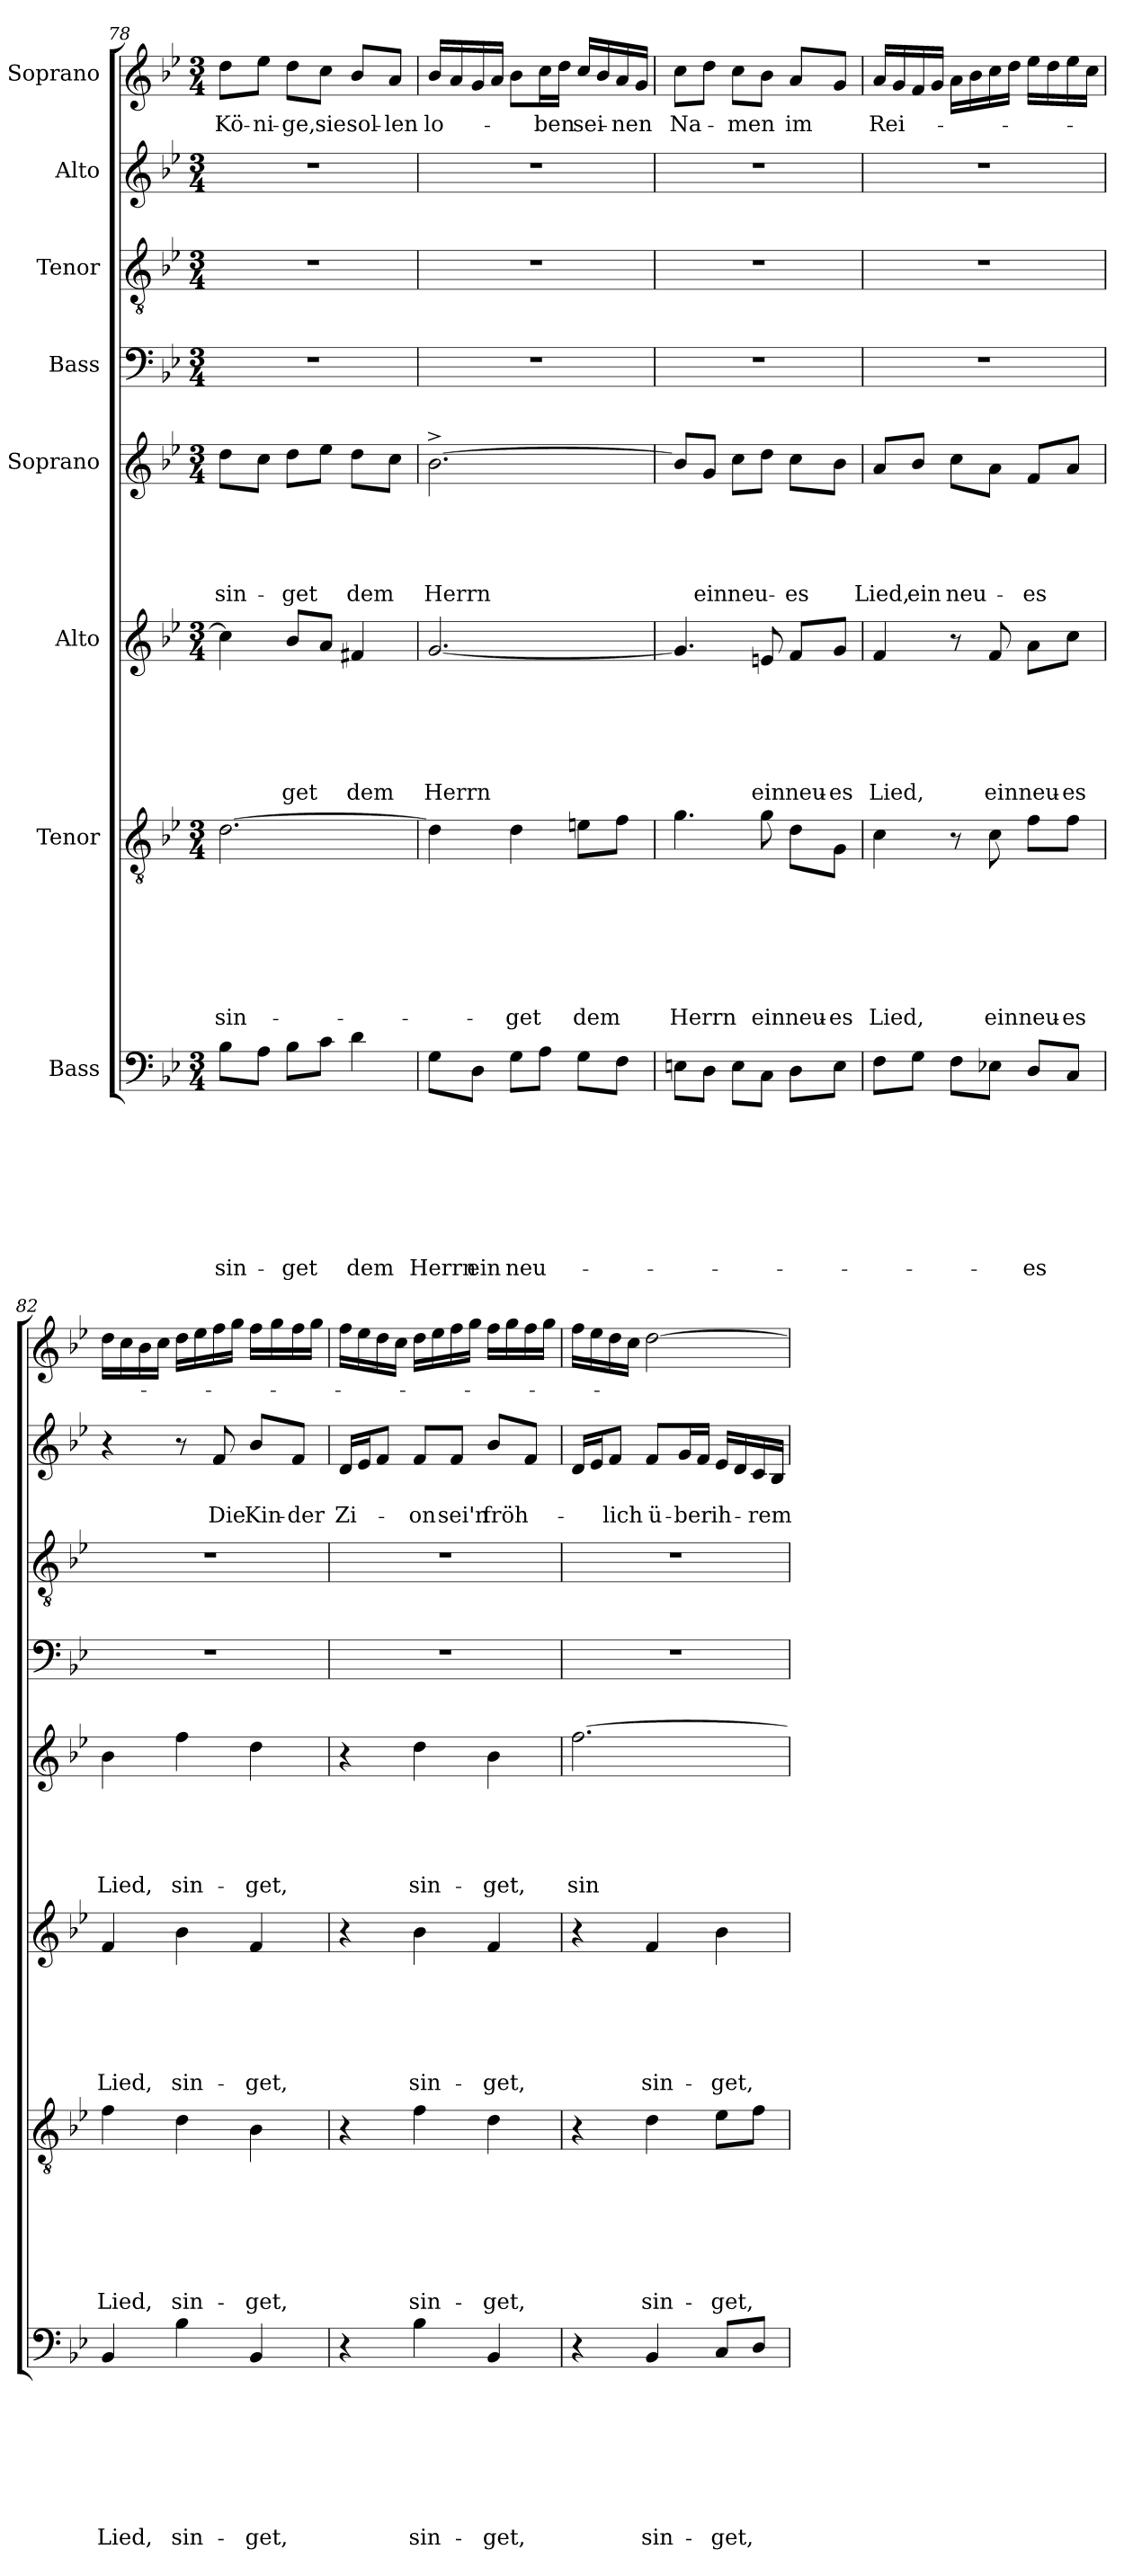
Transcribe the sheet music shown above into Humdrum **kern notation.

**kern	**text	**text	**text	**text	**text	**text	**text	**text	**kern	**text	**text	**text	**text	**text	**text	**text	**kern	**text	**text	**text	**text	**text	**text	**kern	**text	**text	**text	**text	**text	**kern	**kern	**kern	**text	**text	**kern	**text
*part8	*part8	*part8	*part8	*part8	*part8	*part8	*part8	*part8	*part7	*part7	*part7	*part7	*part7	*part7	*part7	*part7	*part6	*part6	*part6	*part6	*part6	*part6	*part6	*part5	*part5	*part5	*part5	*part5	*part5	*part4	*part3	*part2	*part2	*part2	*part1	*part1
*staff8	*staff8	*staff8	*staff8	*staff8	*staff8	*staff8	*staff8	*staff8	*staff7	*staff7	*staff7	*staff7	*staff7	*staff7	*staff7	*staff7	*staff6	*staff6	*staff6	*staff6	*staff6	*staff6	*staff6	*staff5	*staff5	*staff5	*staff5	*staff5	*staff5	*staff4	*staff3	*staff2	*staff2	*staff2	*staff1	*staff1
*I"Bass	*	*	*	*	*	*	*	*	*I"Tenor	*	*	*	*	*	*	*	*I"Alto	*	*	*	*	*	*	*I"Soprano	*	*	*	*	*	*I"Bass	*I"Tenor	*I"Alto	*	*	*I"Soprano	*
*clefF4	*	*	*	*	*	*	*	*	*clefGv2	*	*	*	*	*	*	*	*clefG2	*	*	*	*	*	*	*clefG2	*	*	*	*	*	*clefF4	*clefGv2	*clefG2	*	*	*clefG2	*
*k[b-e-]	*	*	*	*	*	*	*	*	*k[b-e-]	*	*	*	*	*	*	*	*k[b-e-]	*	*	*	*	*	*	*k[b-e-]	*	*	*	*	*	*k[b-e-]	*k[b-e-]	*k[b-e-]	*	*	*k[b-e-]	*
*B-:	*	*	*	*	*	*	*	*	*B-:	*	*	*	*	*	*	*	*B-:	*	*	*	*	*	*	*B-:	*	*	*	*	*	*B-:	*B-:	*B-:	*	*	*B-:	*
*M3/4	*	*	*	*	*	*	*	*	*M3/4	*	*	*	*	*	*	*	*M3/4	*	*	*	*	*	*	*M3/4	*	*	*	*	*	*M3/4	*M3/4	*M3/4	*	*	*M3/4	*
=78	=78	=78	=78	=78	=78	=78	=78	=78	=78	=78	=78	=78	=78	=78	=78	=78	=78	=78	=78	=78	=78	=78	=78	=78	=78	=78	=78	=78	=78	=78	=78	=78	=78	=78	=78	=78
!	!	!	!	!	!	!	!	!LO:LY:b	!	!	!	!	!	!	!	!LO:LY:b	!	!	!	!	!	!	!	!	!	!	!	!	!LO:LY:b	!LO:N:vis=1	!LO:N:vis=1	!LO:N:vis=1	!	!	!	!LO:LY:b
8B-\L	.	.	.	.	.	.	.	sin-	[>2.d\	.	.	.	.	.	.	sin-	4cc\]	.	.	.	.	.	.	8dd\L	.	.	.	.	sin-	2.r	2.r	2.r	.	.	8dd\L	Kö-
!	!	!	!	!	!	!	!	!	!	!	!	!	!	!	!	!	!	!	!	!	!	!	!	!	!	!	!	!	!	!	!	!	!	!	!	!LO:LY:b
8A\J	.	.	.	.	.	.	.	.	.	.	.	.	.	.	.	.	.	.	.	.	.	.	.	8cc\J	.	.	.	.	.	.	.	.	.	.	8ee-\J	-ni-
!	!	!	!	!	!	!	!	!LO:LY:b	!	!	!	!	!	!	!	!	!	!	!	!	!	!	!LO:LY:b	!	!	!	!	!	!LO:LY:b	!	!	!	!	!	!	!LO:LY:b
8B-\L	.	.	.	.	.	.	.	-get	.	.	.	.	.	.	.	.	8b-/L	.	.	.	.	.	-get	8dd\L	.	.	.	.	-get	.	.	.	.	.	8dd\L	-ge,
!	!	!	!	!	!	!	!	!	!	!	!	!	!	!	!	!	!	!	!	!	!	!	!	!	!	!	!	!	!	!	!	!	!	!	!	!LO:LY:b
8c\J	.	.	.	.	.	.	.	.	.	.	.	.	.	.	.	.	8a/J	.	.	.	.	.	.	8ee-\J	.	.	.	.	.	.	.	.	.	.	8cc\J	sie
!	!	!	!	!	!	!	!	!LO:LY:b	!	!	!	!	!	!	!	!	!	!	!	!	!	!	!LO:LY:b	!	!	!	!	!	!LO:LY:b	!	!	!	!	!	!	!LO:LY:b
4d\	.	.	.	.	.	.	.	dem	.	.	.	.	.	.	.	.	4f#X/	.	.	.	.	.	dem	8dd\L	.	.	.	.	dem	.	.	.	.	.	8b-/L	sol-
!	!	!	!	!	!	!	!	!	!	!	!	!	!	!	!	!	!	!	!	!	!	!	!	!	!	!	!	!	!	!	!	!	!	!	!	!LO:LY:b:rj
.	.	.	.	.	.	.	.	.	.	.	.	.	.	.	.	.	.	.	.	.	.	.	.	8cc\J	.	.	.	.	.	.	.	.	.	.	8a/J	-len
=79	=79	=79	=79	=79	=79	=79	=79	=79	=79	=79	=79	=79	=79	=79	=79	=79	=79	=79	=79	=79	=79	=79	=79	=79	=79	=79	=79	=79	=79	=79	=79	=79	=79	=79	=79	=79
!	!	!	!	!	!	!	!	!LO:LY:b	!	!	!	!	!	!	!	!	!	!	!	!	!	!	!LO:LY:b	!	!	!	!	!	!LO:LY:b	!LO:N:vis=1	!LO:N:vis=1	!LO:N:vis=1	!	!	!	!LO:LY:b
8G\L	.	.	.	.	.	.	.	Herrn	4d\]	.	.	.	.	.	.	.	[<2.g/	.	.	.	.	.	Herrn	[>2.b-^>\	.	.	.	.	Herrn	2.r	2.r	2.r	.	.	16b-/LL	lo-
.	.	.	.	.	.	.	.	.	.	.	.	.	.	.	.	.	.	.	.	.	.	.	.	.	.	.	.	.	.	.	.	.	.	.	16a/	.
!	!	!	!	!	!	!	!	!LO:LY:b	!	!	!	!	!	!	!	!	!	!	!	!	!	!	!	!	!	!	!	!	!	!	!	!	!	!	!	!
8D\J	.	.	.	.	.	.	.	ein	.	.	.	.	.	.	.	.	.	.	.	.	.	.	.	.	.	.	.	.	.	.	.	.	.	.	16g/	.
.	.	.	.	.	.	.	.	.	.	.	.	.	.	.	.	.	.	.	.	.	.	.	.	.	.	.	.	.	.	.	.	.	.	.	16a/JJ	.
!	!	!	!	!	!	!	!	!LO:LY:b	!	!	!	!	!	!	!	!LO:LY:b	!	!	!	!	!	!	!	!	!	!	!	!	!	!	!	!	!	!	!	!
8G\L	.	.	.	.	.	.	.	neu-	4d\	.	.	.	.	.	.	-get	.	.	.	.	.	.	.	.	.	.	.	.	.	.	.	.	.	.	8b-\L	.
!	!	!	!	!	!	!	!	!	!	!	!	!	!	!	!	!	!	!	!	!	!	!	!	!	!	!	!	!	!	!	!	!	!	!	!	!LO:LY:b
8A\J	.	.	.	.	.	.	.	.	.	.	.	.	.	.	.	.	.	.	.	.	.	.	.	.	.	.	.	.	.	.	.	.	.	.	16cc\L	-ben
.	.	.	.	.	.	.	.	.	.	.	.	.	.	.	.	.	.	.	.	.	.	.	.	.	.	.	.	.	.	.	.	.	.	.	16dd\JJ	.
!	!	!	!	!	!	!	!	!	!	!	!	!	!	!	!	!LO:LY:b	!	!	!	!	!	!	!	!	!	!	!	!	!	!	!	!	!	!	!	!LO:LY:b
8G\L	.	.	.	.	.	.	.	.	8en\L	.	.	.	.	.	.	dem	.	.	.	.	.	.	.	.	.	.	.	.	.	.	.	.	.	.	16cc/LL	sei-
.	.	.	.	.	.	.	.	.	.	.	.	.	.	.	.	.	.	.	.	.	.	.	.	.	.	.	.	.	.	.	.	.	.	.	16b-/	.
!	!	!	!	!	!	!	!	!	!	!	!	!	!	!	!	!	!	!	!	!	!	!	!	!	!	!	!	!	!	!	!	!	!	!	!	!LO:LY:b
8F\J	.	.	.	.	.	.	.	.	8f\J	.	.	.	.	.	.	.	.	.	.	.	.	.	.	.	.	.	.	.	.	.	.	.	.	.	16a/	-nen
.	.	.	.	.	.	.	.	.	.	.	.	.	.	.	.	.	.	.	.	.	.	.	.	.	.	.	.	.	.	.	.	.	.	.	16g/JJ	.
=80	=80	=80	=80	=80	=80	=80	=80	=80	=80	=80	=80	=80	=80	=80	=80	=80	=80	=80	=80	=80	=80	=80	=80	=80	=80	=80	=80	=80	=80	=80	=80	=80	=80	=80	=80	=80
!	!	!	!	!	!	!	!	!	!	!	!	!	!	!	!	!LO:LY:b	!	!	!	!	!	!	!	!	!	!	!	!	!	!LO:N:vis=1	!LO:N:vis=1	!LO:N:vis=1	!	!	!	!LO:LY:b
8En\L	.	.	.	.	.	.	.	.	4.g\	.	.	.	.	.	.	Herrn	4.g/]	.	.	.	.	.	.	8b-/L]	.	.	.	.	.	2.r	2.r	2.r	.	.	8cc\L	Na-
!	!	!	!	!	!	!	!	!	!	!	!	!	!	!	!	!	!	!	!	!	!	!	!	!	!	!	!	!	!LO:LY:b	!	!	!	!	!	!	!
8D\J	.	.	.	.	.	.	.	.	.	.	.	.	.	.	.	.	.	.	.	.	.	.	.	8g/J	.	.	.	.	ein	.	.	.	.	.	8dd\J	.
!	!	!	!	!	!	!	!	!	!	!	!	!	!	!	!	!	!	!	!	!	!	!	!	!	!	!	!	!	!LO:LY:b	!	!	!	!	!	!	!LO:LY:b
8E\L	.	.	.	.	.	.	.	.	.	.	.	.	.	.	.	.	.	.	.	.	.	.	.	8cc\L	.	.	.	.	neu-	.	.	.	.	.	8cc\L	-men
!	!	!	!	!	!	!	!	!	!	!	!	!	!	!	!	!LO:LY:b	!	!	!	!	!	!	!LO:LY:b	!	!	!	!	!	!	!	!	!	!	!	!	!
8C\J	.	.	.	.	.	.	.	.	8g\	.	.	.	.	.	.	ein	8en/	.	.	.	.	.	ein	8dd\J	.	.	.	.	.	.	.	.	.	.	8b-\J	.
!	!	!	!	!	!	!	!	!	!	!	!	!	!	!	!	!LO:LY:b	!	!	!	!	!	!	!LO:LY:b	!	!	!	!	!	!LO:LY:b	!	!	!	!	!	!	!LO:LY:b
8D\L	.	.	.	.	.	.	.	.	8d\L	.	.	.	.	.	.	neu-	8f/L	.	.	.	.	.	neu-	8cc\L	.	.	.	.	-es	.	.	.	.	.	8a/L	im
!	!	!	!	!	!	!	!	!	!	!	!	!	!	!	!	!LO:LY:b:rj	!	!	!	!	!	!	!LO:LY:b:rj	!	!	!	!	!	!	!	!	!	!	!	!	!
8E\J	.	.	.	.	.	.	.	.	8G\J	.	.	.	.	.	.	-es	8g/J	.	.	.	.	.	-es	8b-\J	.	.	.	.	.	.	.	.	.	.	8g/J	.
!!LO:LB:g=z
=81	=81	=81	=81	=81	=81	=81	=81	=81	=81	=81	=81	=81	=81	=81	=81	=81	=81	=81	=81	=81	=81	=81	=81	=81	=81	=81	=81	=81	=81	=81	=81	=81	=81	=81	=81	=81
!	!	!	!	!	!	!	!	!	!	!	!	!	!	!	!	!LO:LY:b	!	!	!	!	!	!	!LO:LY:b	!	!	!	!	!	!LO:LY:b	!LO:N:vis=1	!LO:N:vis=1	!LO:N:vis=1	!	!	!	!LO:LY:b
8F\L	.	.	.	.	.	.	.	.	4c\	.	.	.	.	.	.	Lied,	4f/	.	.	.	.	.	Lied,	8a/L	.	.	.	.	Lied,	2.r	2.r	2.r	.	.	16a/LL	Rei-
.	.	.	.	.	.	.	.	.	.	.	.	.	.	.	.	.	.	.	.	.	.	.	.	.	.	.	.	.	.	.	.	.	.	.	16g/	.
!	!	!	!	!	!	!	!	!	!	!	!	!	!	!	!	!	!	!	!	!	!	!	!	!	!	!	!	!	!LO:LY:b	!	!	!	!	!	!	!
8G\J	.	.	.	.	.	.	.	.	.	.	.	.	.	.	.	.	.	.	.	.	.	.	.	8b-/J	.	.	.	.	ein	.	.	.	.	.	16f/	.
.	.	.	.	.	.	.	.	.	.	.	.	.	.	.	.	.	.	.	.	.	.	.	.	.	.	.	.	.	.	.	.	.	.	.	16g/JJ	.
!	!	!	!	!	!	!	!	!	!	!	!	!	!	!	!	!	!	!	!	!	!	!	!	!	!	!	!	!	!LO:LY:b	!	!	!	!	!	!	!
8F\L	.	.	.	.	.	.	.	.	8r	.	.	.	.	.	.	.	8r	.	.	.	.	.	.	8cc\L	.	.	.	.	neu-	.	.	.	.	.	16a\LL	.
.	.	.	.	.	.	.	.	.	.	.	.	.	.	.	.	.	.	.	.	.	.	.	.	.	.	.	.	.	.	.	.	.	.	.	16b-\	.
!	!	!	!	!	!	!	!	!	!	!	!	!	!	!	!	!LO:LY:b	!	!	!	!	!	!	!LO:LY:b	!	!	!	!	!	!	!	!	!	!	!	!	!
8E-X\J	.	.	.	.	.	.	.	.	8c\	.	.	.	.	.	.	ein	8f/	.	.	.	.	.	ein	8a\J	.	.	.	.	.	.	.	.	.	.	16cc\	.
.	.	.	.	.	.	.	.	.	.	.	.	.	.	.	.	.	.	.	.	.	.	.	.	.	.	.	.	.	.	.	.	.	.	.	16dd\JJ	.
!	!	!	!	!	!	!	!	!LO:LY:b	!	!	!	!	!	!	!	!LO:LY:b	!	!	!	!	!	!	!LO:LY:b	!	!	!	!	!	!LO:LY:b	!	!	!	!	!	!	!
8D/L	.	.	.	.	.	.	.	-es	8f\L	.	.	.	.	.	.	neu-	8a\L	.	.	.	.	.	neu-	8f/L	.	.	.	.	-es	.	.	.	.	.	16ee-\LL	.
.	.	.	.	.	.	.	.	.	.	.	.	.	.	.	.	.	.	.	.	.	.	.	.	.	.	.	.	.	.	.	.	.	.	.	16dd\	.
!	!	!	!	!	!	!	!	!	!	!	!	!	!	!	!	!LO:LY:b	!	!	!	!	!	!	!LO:LY:b	!	!	!	!	!	!	!	!	!	!	!	!	!
8C/J	.	.	.	.	.	.	.	.	8f\J	.	.	.	.	.	.	-es	8cc\J	.	.	.	.	.	-es	8a/J	.	.	.	.	.	.	.	.	.	.	16ee-\	.
.	.	.	.	.	.	.	.	.	.	.	.	.	.	.	.	.	.	.	.	.	.	.	.	.	.	.	.	.	.	.	.	.	.	.	16cc\JJ	.
=82	=82	=82	=82	=82	=82	=82	=82	=82	=82	=82	=82	=82	=82	=82	=82	=82	=82	=82	=82	=82	=82	=82	=82	=82	=82	=82	=82	=82	=82	=82	=82	=82	=82	=82	=82	=82
!	!	!	!	!	!	!	!	!LO:LY:b	!	!	!	!	!	!	!	!LO:LY:b	!	!	!	!	!	!	!LO:LY:b	!	!	!	!	!	!LO:LY:b	!LO:N:vis=1	!LO:N:vis=1	!	!	!	!	!
4BB-/	.	.	.	.	.	.	.	Lied,	4f\	.	.	.	.	.	.	Lied,	4f/	.	.	.	.	.	Lied,	4b-\	.	.	.	.	Lied,	2.r	2.r	4r	.	.	16dd\LL	.
.	.	.	.	.	.	.	.	.	.	.	.	.	.	.	.	.	.	.	.	.	.	.	.	.	.	.	.	.	.	.	.	.	.	.	16cc\	.
.	.	.	.	.	.	.	.	.	.	.	.	.	.	.	.	.	.	.	.	.	.	.	.	.	.	.	.	.	.	.	.	.	.	.	16b-\	.
.	.	.	.	.	.	.	.	.	.	.	.	.	.	.	.	.	.	.	.	.	.	.	.	.	.	.	.	.	.	.	.	.	.	.	16cc\JJ	.
!	!	!	!	!	!	!	!	!LO:LY:b	!	!	!	!	!	!	!	!LO:LY:b	!	!	!	!	!	!	!LO:LY:b	!	!	!	!	!	!LO:LY:b	!	!	!	!	!	!	!
4B-\	.	.	.	.	.	.	.	sin-	4d\	.	.	.	.	.	.	sin-	4b-\	.	.	.	.	.	sin-	4ff\	.	.	.	.	sin-	.	.	8r	.	.	16dd\LL	.
.	.	.	.	.	.	.	.	.	.	.	.	.	.	.	.	.	.	.	.	.	.	.	.	.	.	.	.	.	.	.	.	.	.	.	16ee-\	.
!	!	!	!	!	!	!	!	!	!	!	!	!	!	!	!	!	!	!	!	!	!	!	!	!	!	!	!	!	!	!	!	!	!	!LO:LY:b	!	!
.	.	.	.	.	.	.	.	.	.	.	.	.	.	.	.	.	.	.	.	.	.	.	.	.	.	.	.	.	.	.	.	8f/	.	Die	16ff\	.
.	.	.	.	.	.	.	.	.	.	.	.	.	.	.	.	.	.	.	.	.	.	.	.	.	.	.	.	.	.	.	.	.	.	.	16gg\JJ	.
!	!	!	!	!	!	!	!	!LO:LY:b	!	!	!	!	!	!	!	!LO:LY:b	!	!	!	!	!	!	!LO:LY:b	!	!	!	!	!	!LO:LY:b	!	!	!	!	!LO:LY:b	!	!
4BB-/	.	.	.	.	.	.	.	-get,	4B-\	.	.	.	.	.	.	-get,	4f/	.	.	.	.	.	-get,	4dd\	.	.	.	.	-get,	.	.	8b-/L	.	Kin-	16ff\LL	.
.	.	.	.	.	.	.	.	.	.	.	.	.	.	.	.	.	.	.	.	.	.	.	.	.	.	.	.	.	.	.	.	.	.	.	16gg\	.
!	!	!	!	!	!	!	!	!	!	!	!	!	!	!	!	!	!	!	!	!	!	!	!	!	!	!	!	!	!	!	!	!	!	!LO:LY:b	!	!
.	.	.	.	.	.	.	.	.	.	.	.	.	.	.	.	.	.	.	.	.	.	.	.	.	.	.	.	.	.	.	.	8f/J	.	-der	16ff\	.
.	.	.	.	.	.	.	.	.	.	.	.	.	.	.	.	.	.	.	.	.	.	.	.	.	.	.	.	.	.	.	.	.	.	.	16gg\JJ	.
=83	=83	=83	=83	=83	=83	=83	=83	=83	=83	=83	=83	=83	=83	=83	=83	=83	=83	=83	=83	=83	=83	=83	=83	=83	=83	=83	=83	=83	=83	=83	=83	=83	=83	=83	=83	=83
!	!	!	!	!	!	!	!	!	!	!	!	!	!	!	!	!	!	!	!	!	!	!	!	!	!	!	!	!	!	!LO:N:vis=1	!LO:N:vis=1	!	!	!LO:LY:b	!	!
4r	.	.	.	.	.	.	.	.	4r	.	.	.	.	.	.	.	4r	.	.	.	.	.	.	4r	.	.	.	.	.	2.r	2.r	16d/LL	.	Zi-	16ff\LL	.
.	.	.	.	.	.	.	.	.	.	.	.	.	.	.	.	.	.	.	.	.	.	.	.	.	.	.	.	.	.	.	.	16e-/J	.	.	16ee-\	.
.	.	.	.	.	.	.	.	.	.	.	.	.	.	.	.	.	.	.	.	.	.	.	.	.	.	.	.	.	.	.	.	8f/J	.	.	16dd\	.
.	.	.	.	.	.	.	.	.	.	.	.	.	.	.	.	.	.	.	.	.	.	.	.	.	.	.	.	.	.	.	.	.	.	.	16cc\JJ	.
!	!	!	!	!	!	!	!	!LO:LY:b	!	!	!	!	!	!	!	!LO:LY:b	!	!	!	!	!	!	!LO:LY:b	!	!	!	!	!	!LO:LY:b	!	!	!	!	!LO:LY:b	!	!
4B-\	.	.	.	.	.	.	.	sin-	4f\	.	.	.	.	.	.	sin-	4b-\	.	.	.	.	.	sin-	4dd\	.	.	.	.	sin-	.	.	8f/L	.	-on	16dd\LL	.
.	.	.	.	.	.	.	.	.	.	.	.	.	.	.	.	.	.	.	.	.	.	.	.	.	.	.	.	.	.	.	.	.	.	.	16ee-\	.
!	!	!	!	!	!	!	!	!	!	!	!	!	!	!	!	!	!	!	!	!	!	!	!	!	!	!	!	!	!	!	!	!	!	!LO:LY:b	!	!
.	.	.	.	.	.	.	.	.	.	.	.	.	.	.	.	.	.	.	.	.	.	.	.	.	.	.	.	.	.	.	.	8f/J	.	sei'n	16ff\	.
.	.	.	.	.	.	.	.	.	.	.	.	.	.	.	.	.	.	.	.	.	.	.	.	.	.	.	.	.	.	.	.	.	.	.	16gg\JJ	.
!	!	!	!	!	!	!	!	!LO:LY:b	!	!	!	!	!	!	!	!LO:LY:b	!	!	!	!	!	!	!LO:LY:b	!	!	!	!	!	!LO:LY:b	!	!	!	!	!LO:LY:b	!	!
4BB-/	.	.	.	.	.	.	.	-get,	4d\	.	.	.	.	.	.	-get,	4f/	.	.	.	.	.	-get,	4b-\	.	.	.	.	-get,	.	.	8b-/L	.	fröh-	16ff\LL	.
.	.	.	.	.	.	.	.	.	.	.	.	.	.	.	.	.	.	.	.	.	.	.	.	.	.	.	.	.	.	.	.	.	.	.	16gg\	.
.	.	.	.	.	.	.	.	.	.	.	.	.	.	.	.	.	.	.	.	.	.	.	.	.	.	.	.	.	.	.	.	8f/J	.	.	16ff\	.
.	.	.	.	.	.	.	.	.	.	.	.	.	.	.	.	.	.	.	.	.	.	.	.	.	.	.	.	.	.	.	.	.	.	.	16gg\JJ	.
=84	=84	=84	=84	=84	=84	=84	=84	=84	=84	=84	=84	=84	=84	=84	=84	=84	=84	=84	=84	=84	=84	=84	=84	=84	=84	=84	=84	=84	=84	=84	=84	=84	=84	=84	=84	=84
!	!	!	!	!	!	!	!	!	!	!	!	!	!	!	!	!	!	!	!	!	!	!	!	!	!	!	!	!	!LO:LY:b	!LO:N:vis=1	!LO:N:vis=1	!	!	!	!	!
4r	.	.	.	.	.	.	.	.	4r	.	.	.	.	.	.	.	4r	.	.	.	.	.	.	[>2.ff\	.	.	.	.	sin-	2.r	2.r	16d/LL	.	.	16ff\LL	.
.	.	.	.	.	.	.	.	.	.	.	.	.	.	.	.	.	.	.	.	.	.	.	.	.	.	.	.	.	.	.	.	16e-/J	.	.	16ee-\	.
!	!	!	!	!	!	!	!	!	!	!	!	!	!	!	!	!	!	!	!	!	!	!	!	!	!	!	!	!	!	!	!	!	!	!LO:LY:b	!	!
.	.	.	.	.	.	.	.	.	.	.	.	.	.	.	.	.	.	.	.	.	.	.	.	.	.	.	.	.	.	.	.	8f/J	.	-lich	16dd\	.
.	.	.	.	.	.	.	.	.	.	.	.	.	.	.	.	.	.	.	.	.	.	.	.	.	.	.	.	.	.	.	.	.	.	.	16cc\JJ	.
!	!	!	!	!	!	!	!	!LO:LY:b	!	!	!	!	!	!	!	!LO:LY:b	!	!	!	!	!	!	!LO:LY:b	!	!	!	!	!	!	!	!	!	!	!LO:LY:b	!	!
4BB-/	.	.	.	.	.	.	.	sin-	4d\	.	.	.	.	.	.	sin-	4f/	.	.	.	.	.	sin-	.	.	.	.	.	.	.	.	8f/L	.	ü-	[>2dd\	.
!	!	!	!	!	!	!	!	!	!	!	!	!	!	!	!	!	!	!	!	!	!	!	!	!	!	!	!	!	!	!	!	!	!	!LO:LY:b	!	!
.	.	.	.	.	.	.	.	.	.	.	.	.	.	.	.	.	.	.	.	.	.	.	.	.	.	.	.	.	.	.	.	16g/L	.	-ber	.	.
.	.	.	.	.	.	.	.	.	.	.	.	.	.	.	.	.	.	.	.	.	.	.	.	.	.	.	.	.	.	.	.	16f/JJ	.	.	.	.
!	!	!	!	!	!	!	!	!LO:LY:b	!	!	!	!	!	!	!	!LO:LY:b	!	!	!	!	!	!	!LO:LY:b	!	!	!	!	!	!	!	!	!	!	!LO:LY:b	!	!
8C/L	.	.	.	.	.	.	.	-get,	8e-\L	.	.	.	.	.	.	-get,	4b-\	.	.	.	.	.	-get,	.	.	.	.	.	.	.	.	16e-/LL	.	ih-	.	.
.	.	.	.	.	.	.	.	.	.	.	.	.	.	.	.	.	.	.	.	.	.	.	.	.	.	.	.	.	.	.	.	16d/	.	.	.	.
!	!	!	!	!	!	!	!	!	!	!	!	!	!	!	!	!	!	!	!	!	!	!	!	!	!	!	!	!	!	!	!	!	!	!LO:LY:b	!	!
8D/J	.	.	.	.	.	.	.	.	8f\J	.	.	.	.	.	.	.	.	.	.	.	.	.	.	.	.	.	.	.	.	.	.	16c/	.	-rem	.	.
.	.	.	.	.	.	.	.	.	.	.	.	.	.	.	.	.	.	.	.	.	.	.	.	.	.	.	.	.	.	.	.	16B-/JJ	.	.	.	.
=	=	=	=	=	=	=	=	=	=	=	=	=	=	=	=	=	=	=	=	=	=	=	=	=	=	=	=	=	=	=	=	=	=	=	=	=
*-	*-	*-	*-	*-	*-	*-	*-	*-	*-	*-	*-	*-	*-	*-	*-	*-	*-	*-	*-	*-	*-	*-	*-	*-	*-	*-	*-	*-	*-	*-	*-	*-	*-	*-	*-	*-
